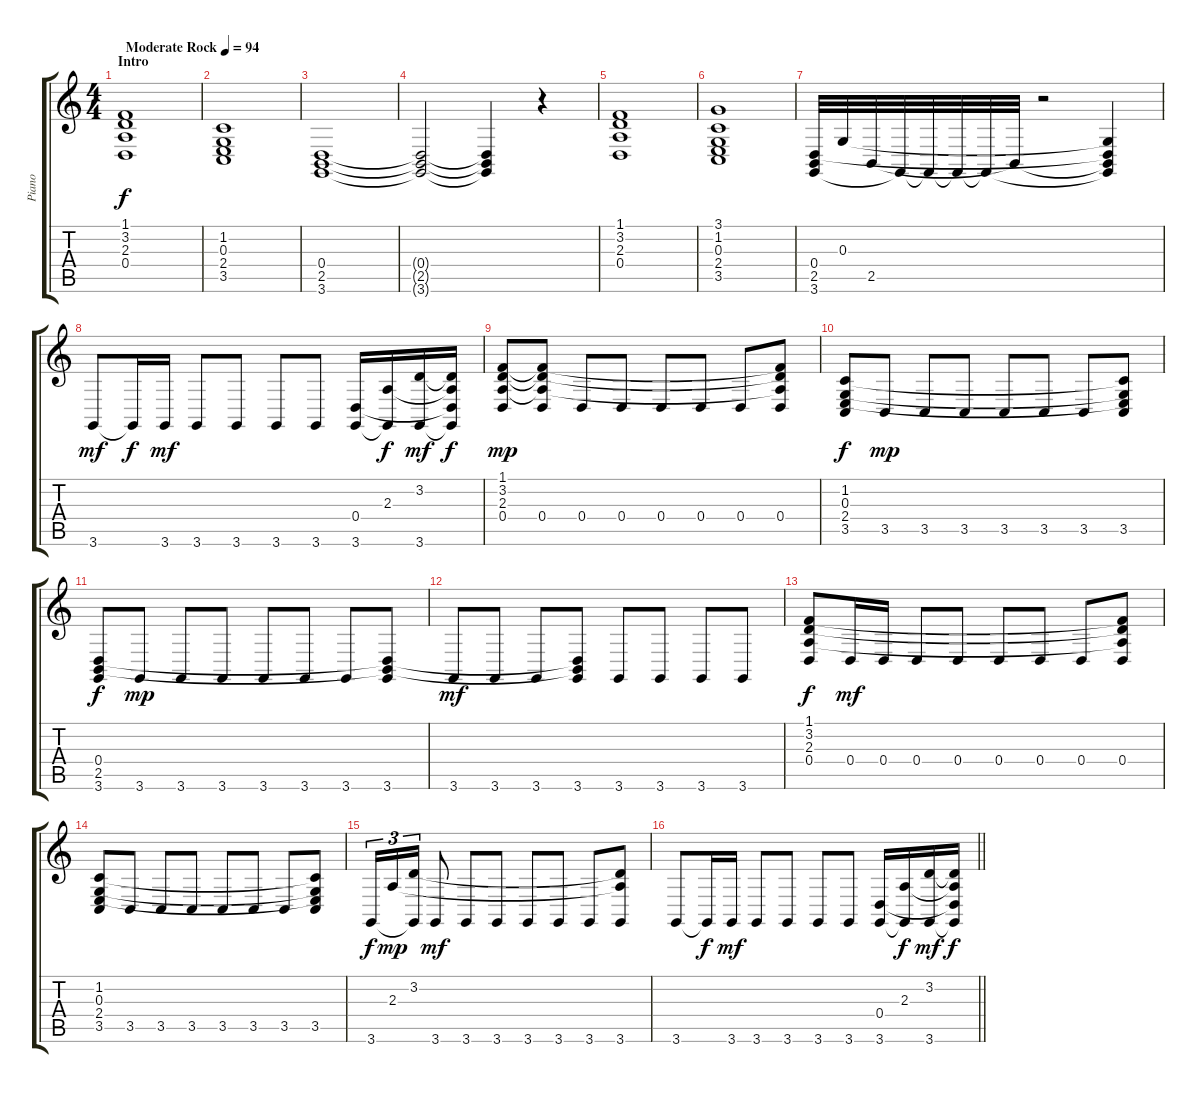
\track ("Piano" "Piano") {instrument acousticgrandpiano}
\staff {score tabs}
\tuning (E4 B3 G3 D3 A2 E2) {hide}
\ts (4 4)
\section ("" "Intro")
\tempo (94 "Moderate Rock")
\clef g2
\ks c
(1.1 3.2 2.3 0.4).1{dy f instrument acousticgrandpiano} |
(1.2 0.3 2.4 3.5).1 |
(0.4 2.5 3.6).1 |
(0.4{t} 2.5{t} 3.6{t}).2 (0.4{t} 2.5{t} 3.6{t}).4 r.4 |
(1.1 3.2 2.3 0.4).1 |
(3.1 1.2 0.3 2.4 3.5).1 |
(0.4 2.5 3.6).32 0.3.32 2.5.32 3.6{t}.32 3.6{t}.32 3.6{t}.32 3.6{t}.32 2.5{t}.32 r.2 (0.3{t} 0.4{t} 2.5{t} 3.6{t}).4 |
3.6.8{dy mf} 3.6{t}.16{dy f} 3.6.16{dy mf} 3.6.8 3.6.8 3.6.8 3.6.8 (0.4 3.6).16 (2.3 3.6{t}).16{dy f} (3.2 3.6).16{dy mf} (3.2{t} 2.3{t} 0.4{t} 3.6{t}).16{dy f} |
(1.1 3.2 2.3 0.4).8{dy mp} (1.1{t} 3.2{t} 2.3{t} 0.4).8 0.4.8 0.4.8 0.4.8 0.4.8 0.4.8 (1.1{t} 3.2{t} 2.3{t} 0.4).8 |
(1.2 0.3 2.4 3.5).8{dy f} 3.5.8{dy mp} 3.5.8 3.5.8 3.5.8 3.5.8 3.5.8 (1.2{t} 0.3{t} 2.4{t} 3.5).8 |
(0.4 2.5 3.6).8{dy f} 3.6.8{dy mp} 3.6.8 3.6.8 3.6.8 3.6.8 3.6.8 (0.4{t} 2.5{t} 3.6).8 |
3.6.8{dy mf} 3.6.8 3.6.8 (0.4{t} 2.5{t} 3.6).8 3.6.8 3.6.8 3.6.8 3.6.8 |
(1.1 3.2 2.3 0.4).8{dy f} 0.4.16{dy mf} 0.4.16 0.4.8 0.4.8 0.4.8 0.4.8 0.4.8 (1.1{t} 3.2{t} 2.3{t} 0.4).8 |
(1.2 0.3 2.4 3.5).8 3.5.8 3.5.8 3.5.8 3.5.8 3.5.8 3.5.8 (1.2{t} 0.3{t} 2.4{t} 3.5).8 |
3.6.16{tu (3 2) dy f} 2.3.16{tu (3 2) dy mp} (3.2 3.6{t}).16{tu (3 2)} 3.6.8{dy mf} 3.6.8 3.6.8 3.6.8 3.6.8 3.6.8 (3.2{t} 2.3{t} 3.6).8 |
\barLineRight lightlight
3.6.8 3.6{t}.16{dy f} 3.6.16{dy mf} 3.6.8 3.6.8 3.6.8 3.6.8 (0.4 3.6).16 (2.3 3.6{t}).16{dy f} (3.2 3.6).16{dy mf} (3.2{t} 2.3{t} 0.4{t} 3.6{t}).16{dy f}
